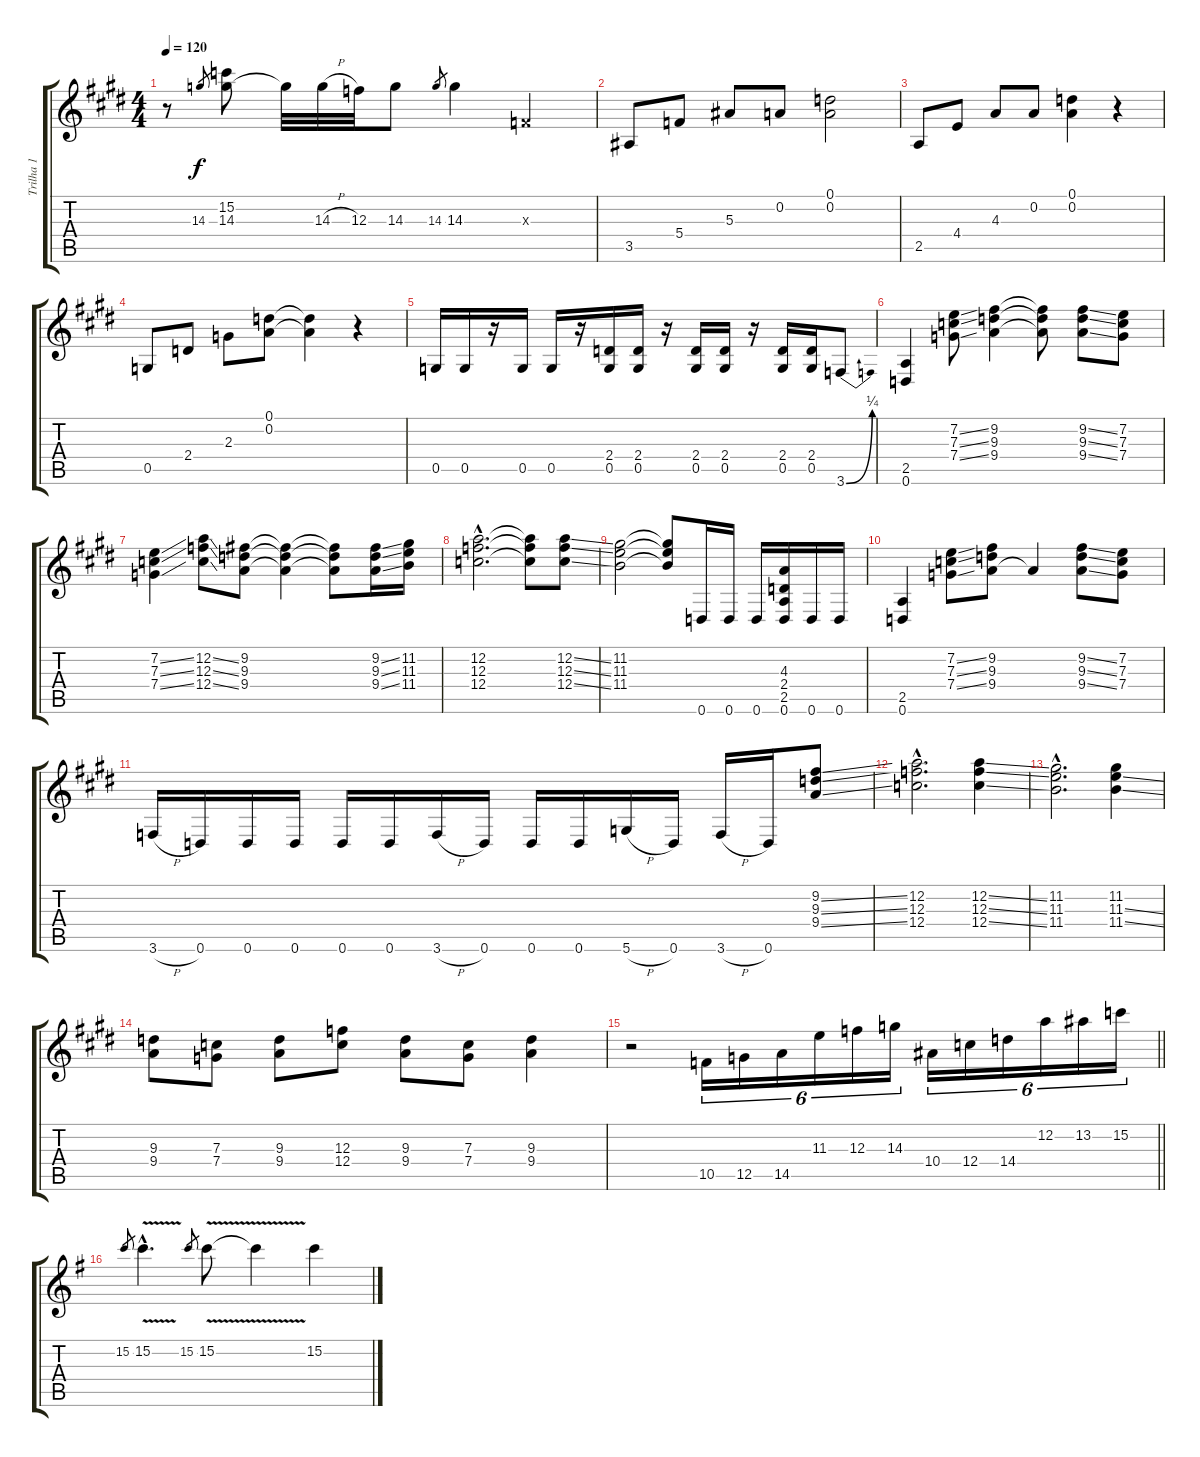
\track ("Trilha 1" "Trilha 1") {instrument distortionguitar}
\staff {score tabs}
\tuning (D4 A3 F3 C3 G2 D2) {hide}
\ts (4 4)
\tempo 120
\clef g2
\ks e
r.8{dy mp} 14.3.8{gr dy f} (15.2 14.3).8 14.3{t}.32 14.3{h}.32 12.3.32 14.3.8 14.3.8{gr} 14.3.4 0.3{x}.4 |
3.5.8{instrument electricguitarclean} 5.4.8 5.3.8 0.2.8 (0.1 0.2).2 |
2.5.8 4.4.8 4.3.8 0.2.8 (0.1 0.2).4 r.4 |
0.5.8 2.4.8 2.3.8 (0.1 0.2).8 (0.1{t} 0.2{t}).4 r.4 |
0.5.16{instrument distortionguitar} 0.5.16 r.16 0.5.16 0.5.16 r.16 (2.4 0.5).16 (2.4 0.5).16 r.16 (2.4 0.5).16 (2.4 0.5).16 r.16 (2.4 0.5).16 (2.4 0.5).16 3.6{be (bend 0 0 60 1)}.8 |
(2.5 0.6).4 (7.2{ss} 7.3{ss} 7.4{ss}).8 (9.2 9.3 9.4).4 (9.2{t} 9.3{t} 9.4{t}).8 (9.2{ss} 9.3{ss} 9.4{ss}).8 (7.2 7.3 7.4).8 |
(7.2{ss} 7.3{ss} 7.4{ss}).4 (12.2{ss} 12.3{ss} 12.4{ss}).8 (9.2 9.3 9.4).8 (9.2{t} 9.3{t} 9.4{t}).4 (9.2{t} 9.3{t} 9.4{t}).8 (9.2{ss} 9.3{ss} 9.4{ss}).16 (11.2 11.3 11.4).16 |
(12.2{hac} 12.3{hac} 12.4{hac}).2{d} (12.2{t} 12.3{t} 12.4{t}).8 (12.2{ss} 12.3{ss} 12.4{ss}).8 |
(11.2 11.3 11.4).2 (11.2{t} 11.3{t} 11.4{t}).8 0.6.16 0.6.16 0.6.16 (4.3 2.4 2.5 0.6).16 0.6.16 0.6.16 |
(2.5 0.6).4 (7.2{ss} 7.3{ss} 7.4{ss}).8 (9.2 9.3 9.4).8 9.4{t}.4 (9.2{ss} 9.3{ss} 9.4{ss}).8 (7.2 7.3 7.4).8 |
3.6{h}.16 0.6.16 0.6.16 0.6.16 0.6.16 0.6.16 3.6{h}.16 0.6.16 0.6.16 0.6.16 5.6{h}.16 0.6.16 3.6{h}.16 0.6.16 (9.2{ss} 9.3{ss} 9.4{ss}).8 |
(12.2{hac} 12.3{hac} 12.4{hac}).2{d} (12.2{ss} 12.3{ss} 12.4{ss}).4 |
(11.2{hac} 11.3{hac} 11.4{hac}).2{d} (11.2 11.3{ss} 11.4{ss}).4 |
(9.3 9.4).8 (7.3 7.4).8 (9.3 9.4).8 (12.3 12.4).8 (9.3 9.4).8 (7.3 7.4).8 (9.3 9.4).4 |
\barLineRight lightlight
r.2 10.5.16{tu (6 4)} 12.5.16{tu (6 4)} 14.5.16{tu (6 4)} 11.3.16{tu (6 4)} 12.3.16{tu (6 4)} 14.3.16{tu (6 4)} 10.4.16{tu (6 4)} 12.4.16{tu (6 4)} 14.4.16{tu (6 4)} 12.2.16{tu (6 4)} 13.2.16{tu (6 4)} 15.2.16{tu (6 4)} |
\ks g
15.2.8{gr} 15.2{v hac}.4{d} 15.2.8{gr} 15.2{v}.8 15.2{t}.4 15.2.4
